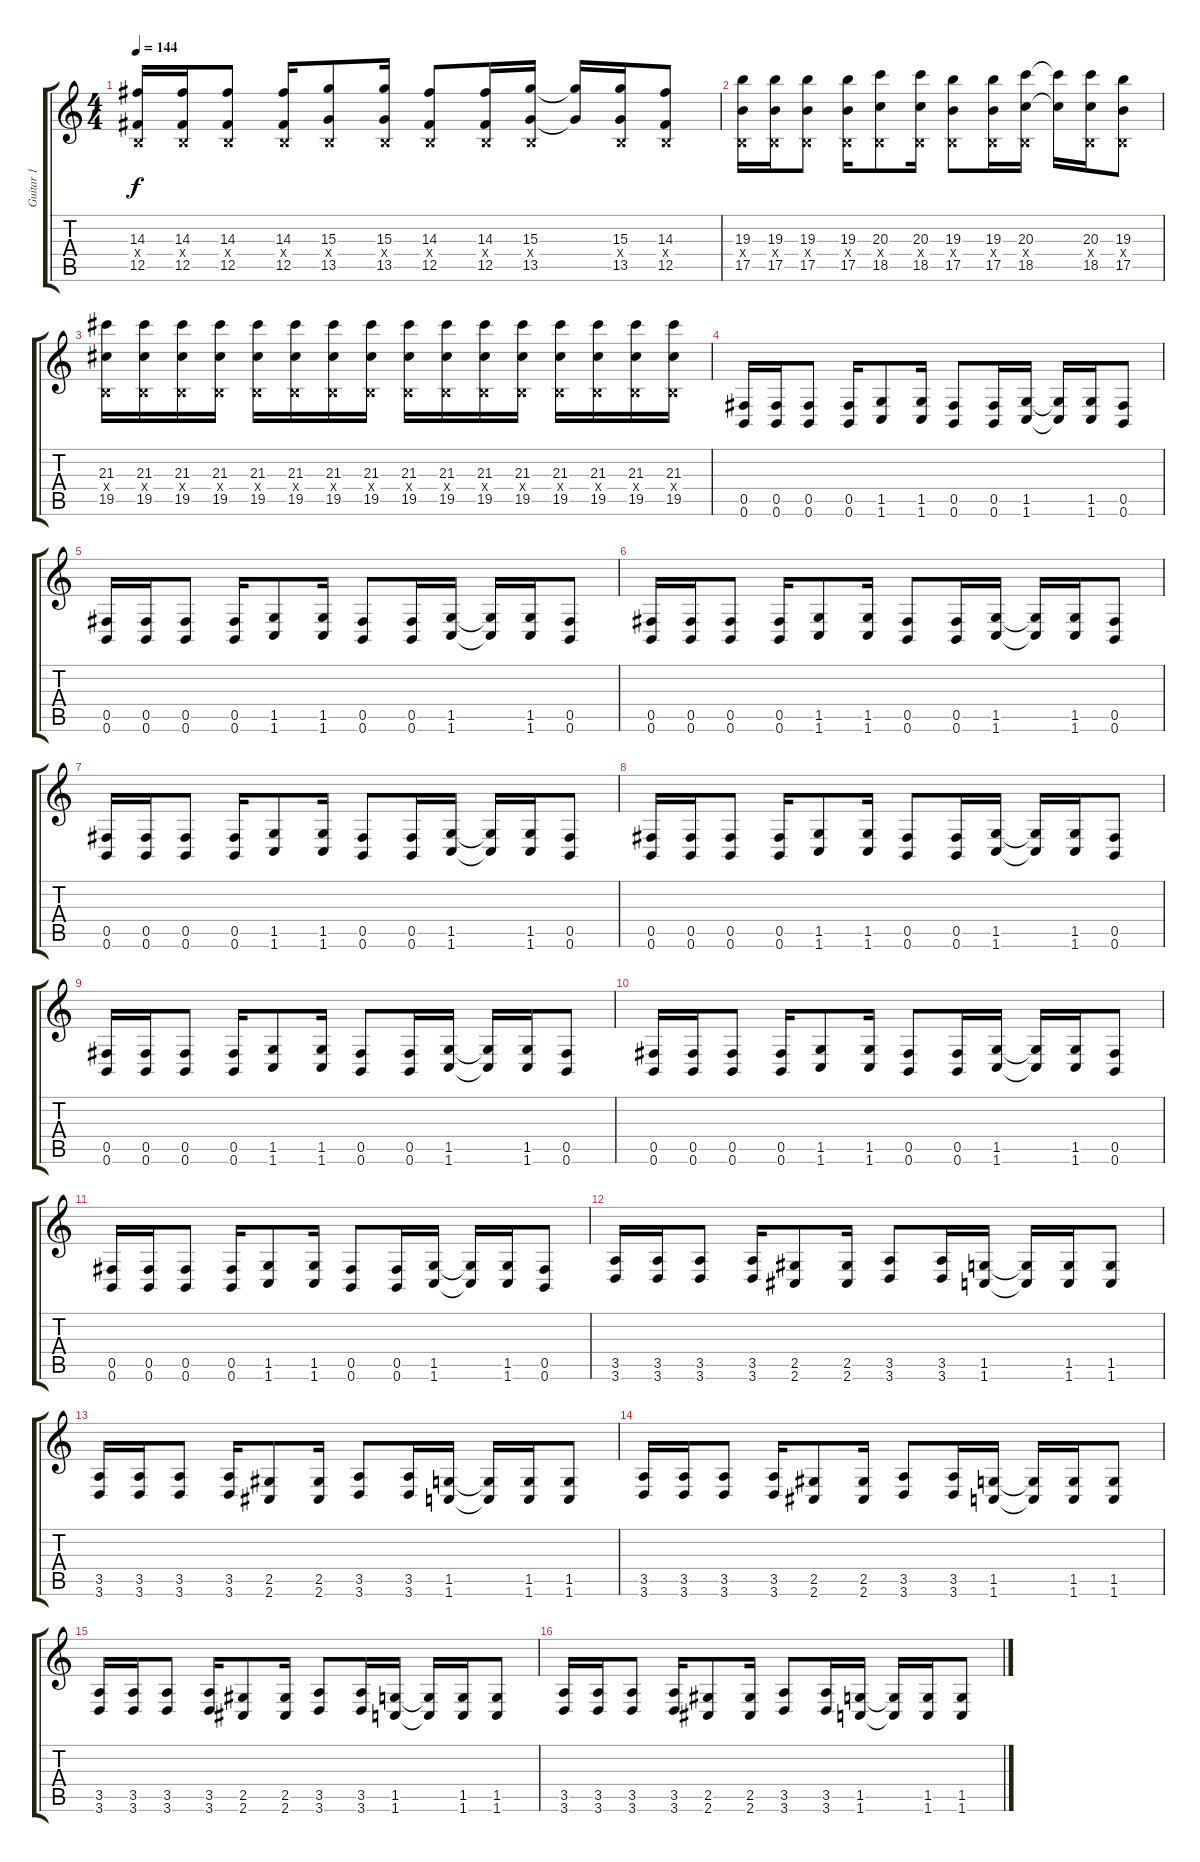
\track ("Guitar 1" "Guitar 1") {instrument overdrivenguitar}
\staff {score tabs}
\tuning (Db4 Ab3 E3 B2 Gb2 B1) {hide}
\ts (4 4)
\tempo 144
\clef g2
\ks c
(14.3 0.4{x} 12.5).16{dy f} (14.3 0.4{x} 12.5).16 (14.3 0.4{x} 12.5).8 (14.3 0.4{x} 12.5).16 (15.3 0.4{x} 13.5).8 (15.3 0.4{x} 13.5).16 (14.3 0.4{x} 12.5).8 (14.3 0.4{x} 12.5).16 (15.3 0.4{x} 13.5).16 (15.3{t} 13.5{t}).16 (15.3 0.4{x} 13.5).16 (14.3 0.4{x} 12.5).8 |
(19.3 0.4{x} 17.5).16 (19.3 0.4{x} 17.5).16 (19.3 0.4{x} 17.5).8 (19.3 0.4{x} 17.5).16 (20.3 0.4{x} 18.5).8 (20.3 0.4{x} 18.5).16 (19.3 0.4{x} 17.5).8 (19.3 0.4{x} 17.5).16 (20.3 0.4{x} 18.5).16 (20.3{t} 18.5{t}).16 (20.3 0.4{x} 18.5).16 (19.3 0.4{x} 17.5).8 |
(21.3 0.4{x} 19.5).16 (21.3 0.4{x} 19.5).16 (21.3 0.4{x} 19.5).16 (21.3 0.4{x} 19.5).16 (21.3 0.4{x} 19.5).16 (21.3 0.4{x} 19.5).16 (21.3 0.4{x} 19.5).16 (21.3 0.4{x} 19.5).16 (21.3 0.4{x} 19.5).16 (21.3 0.4{x} 19.5).16 (21.3 0.4{x} 19.5).16 (21.3 0.4{x} 19.5).16 (21.3 0.4{x} 19.5).16 (21.3 0.4{x} 19.5).16 (21.3 0.4{x} 19.5).16 (21.3 0.4{x} 19.5).16 |
(0.5 0.6).16 (0.5 0.6).16 (0.5 0.6).8 (0.5 0.6).16 (1.5 1.6).8 (1.5 1.6).16 (0.5 0.6).8 (0.5 0.6).16 (1.5 1.6).16 (1.5{t} 1.6{t}).16 (1.5 1.6).16 (0.5 0.6).8 |
(0.5 0.6).16 (0.5 0.6).16 (0.5 0.6).8 (0.5 0.6).16 (1.5 1.6).8 (1.5 1.6).16 (0.5 0.6).8 (0.5 0.6).16 (1.5 1.6).16 (1.5{t} 1.6{t}).16 (1.5 1.6).16 (0.5 0.6).8 |
(0.5 0.6).16 (0.5 0.6).16 (0.5 0.6).8 (0.5 0.6).16 (1.5 1.6).8 (1.5 1.6).16 (0.5 0.6).8 (0.5 0.6).16 (1.5 1.6).16 (1.5{t} 1.6{t}).16 (1.5 1.6).16 (0.5 0.6).8 |
(0.5 0.6).16 (0.5 0.6).16 (0.5 0.6).8 (0.5 0.6).16 (1.5 1.6).8 (1.5 1.6).16 (0.5 0.6).8 (0.5 0.6).16 (1.5 1.6).16 (1.5{t} 1.6{t}).16 (1.5 1.6).16 (0.5 0.6).8 |
(0.5 0.6).16 (0.5 0.6).16 (0.5 0.6).8 (0.5 0.6).16 (1.5 1.6).8 (1.5 1.6).16 (0.5 0.6).8 (0.5 0.6).16 (1.5 1.6).16 (1.5{t} 1.6{t}).16 (1.5 1.6).16 (0.5 0.6).8 |
(0.5 0.6).16 (0.5 0.6).16 (0.5 0.6).8 (0.5 0.6).16 (1.5 1.6).8 (1.5 1.6).16 (0.5 0.6).8 (0.5 0.6).16 (1.5 1.6).16 (1.5{t} 1.6{t}).16 (1.5 1.6).16 (0.5 0.6).8 |
(0.5 0.6).16 (0.5 0.6).16 (0.5 0.6).8 (0.5 0.6).16 (1.5 1.6).8 (1.5 1.6).16 (0.5 0.6).8 (0.5 0.6).16 (1.5 1.6).16 (1.5{t} 1.6{t}).16 (1.5 1.6).16 (0.5 0.6).8 |
(0.5 0.6).16 (0.5 0.6).16 (0.5 0.6).8 (0.5 0.6).16 (1.5 1.6).8 (1.5 1.6).16 (0.5 0.6).8 (0.5 0.6).16 (1.5 1.6).16 (1.5{t} 1.6{t}).16 (1.5 1.6).16 (0.5 0.6).8 |
(3.5 3.6).16 (3.5 3.6).16 (3.5 3.6).8 (3.5 3.6).16 (2.5 2.6).8 (2.5 2.6).16 (3.5 3.6).8 (3.5 3.6).16 (1.5 1.6).16 (1.5{t} 1.6{t}).16 (1.5 1.6).16 (1.5 1.6).8 |
(3.5 3.6).16 (3.5 3.6).16 (3.5 3.6).8 (3.5 3.6).16 (2.5 2.6).8 (2.5 2.6).16 (3.5 3.6).8 (3.5 3.6).16 (1.5 1.6).16 (1.5{t} 1.6{t}).16 (1.5 1.6).16 (1.5 1.6).8 |
(3.5 3.6).16 (3.5 3.6).16 (3.5 3.6).8 (3.5 3.6).16 (2.5 2.6).8 (2.5 2.6).16 (3.5 3.6).8 (3.5 3.6).16 (1.5 1.6).16 (1.5{t} 1.6{t}).16 (1.5 1.6).16 (1.5 1.6).8 |
(3.5 3.6).16 (3.5 3.6).16 (3.5 3.6).8 (3.5 3.6).16 (2.5 2.6).8 (2.5 2.6).16 (3.5 3.6).8 (3.5 3.6).16 (1.5 1.6).16 (1.5{t} 1.6{t}).16 (1.5 1.6).16 (1.5 1.6).8 |
(3.5 3.6).16 (3.5 3.6).16 (3.5 3.6).8 (3.5 3.6).16 (2.5 2.6).8 (2.5 2.6).16 (3.5 3.6).8 (3.5 3.6).16 (1.5 1.6).16 (1.5{t} 1.6{t}).16 (1.5 1.6).16 (1.5 1.6).8
